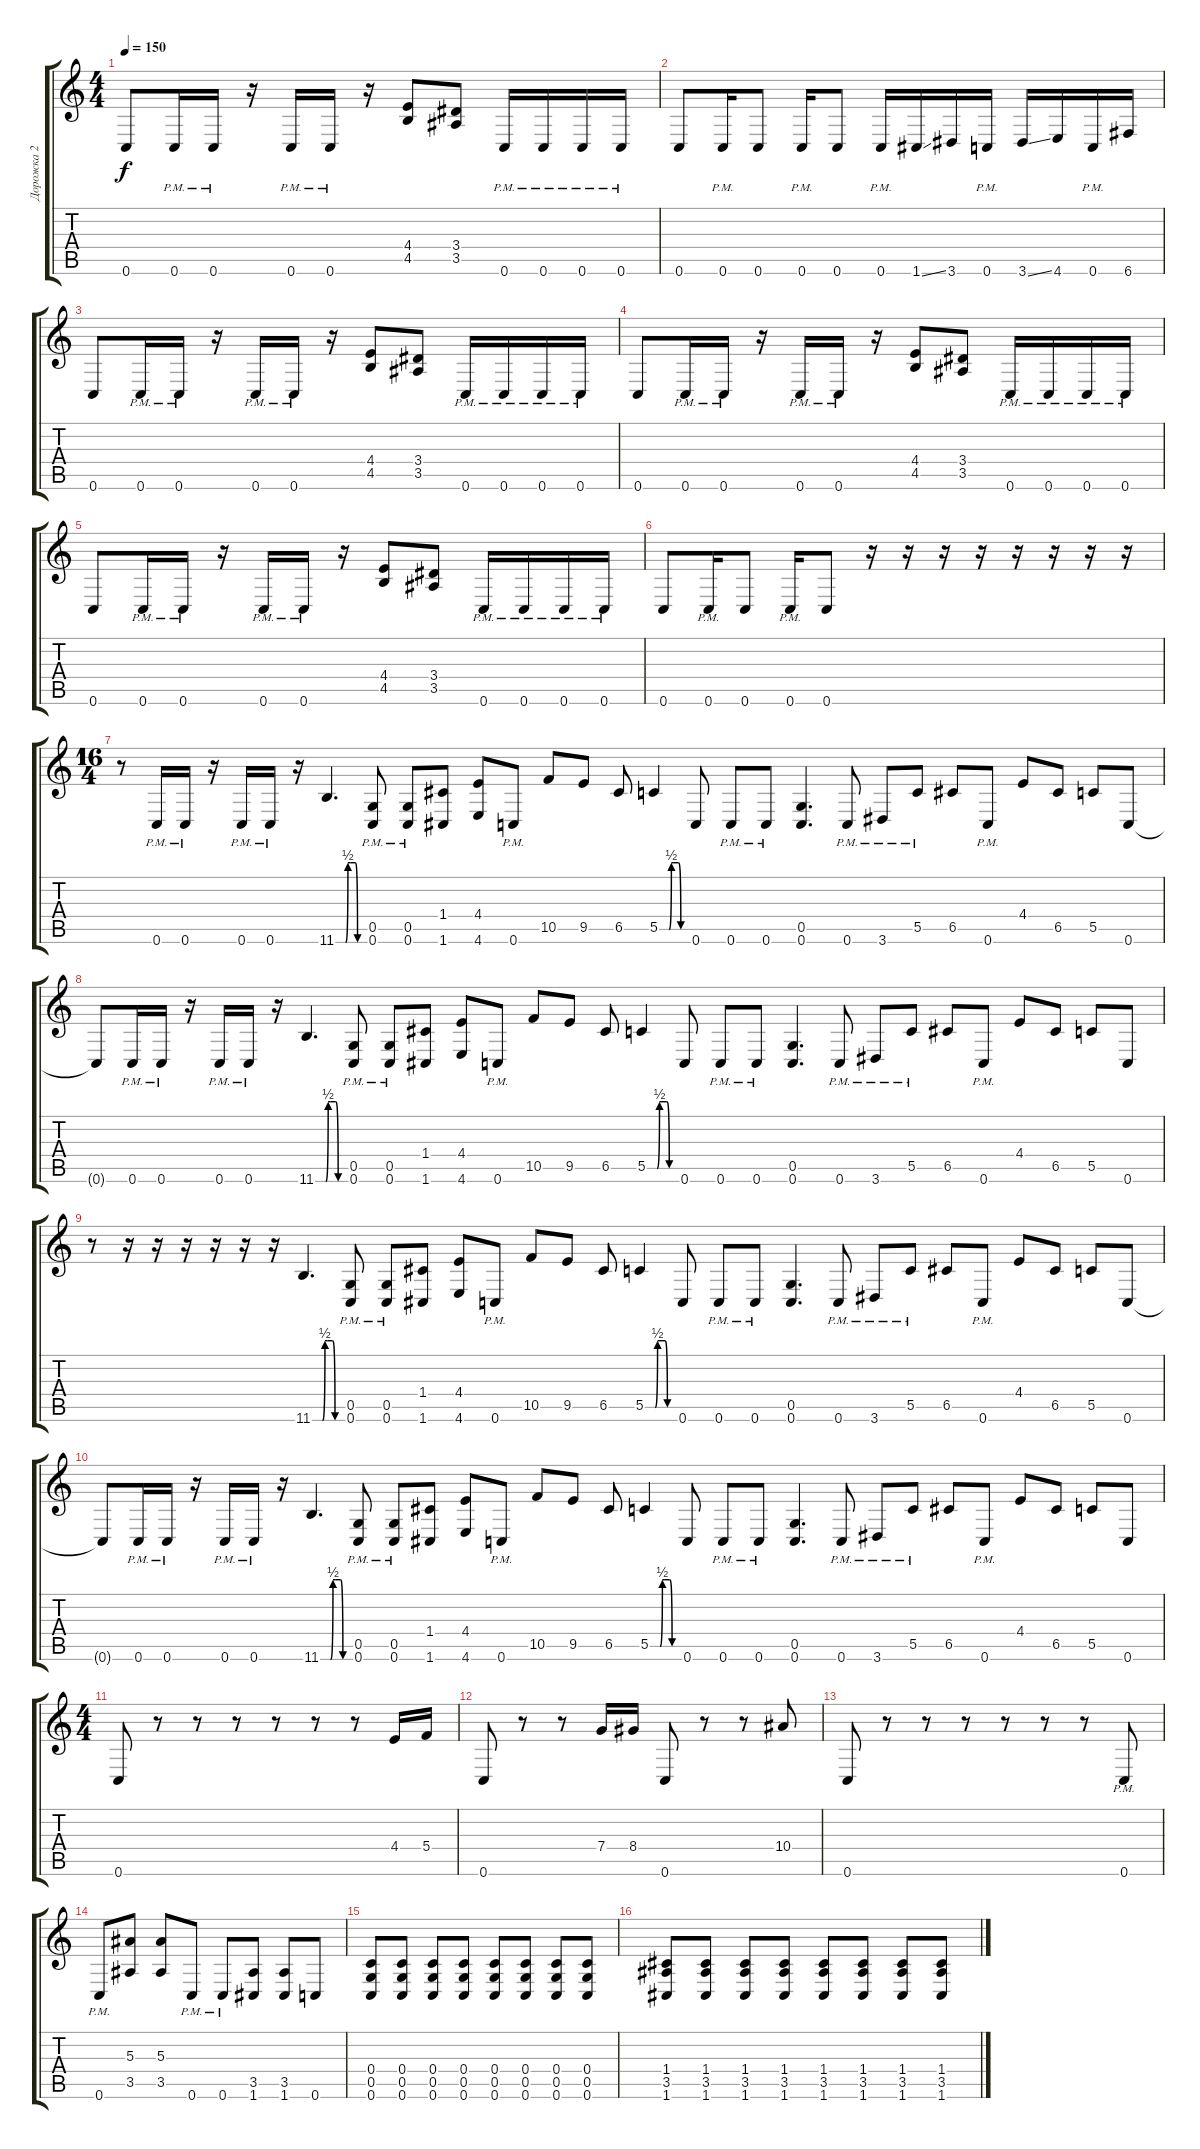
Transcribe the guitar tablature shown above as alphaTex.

\track ("Дорожка 2" "Дорожка 2") {instrument distortionguitar}
\staff {score tabs}
\tuning (D4 A3 F3 C3 G2 C2) {hide}
\ts (4 4)
\tempo 150
\clef g2
\ks c
0.6.8{dy f} 0.6{pm}.16 0.6{pm}.16 r.16 0.6{pm}.16 0.6{pm}.16 r.16 (4.4 4.5).8 (3.4 3.5).8 0.6{pm}.16 0.6{pm}.16 0.6{pm}.16 0.6{pm}.16 |
0.6.8 0.6{pm}.16 0.6.8 0.6{pm}.16 0.6.8 0.6{pm}.16 1.6{ss}.16 3.6.16 0.6{pm}.16 3.6{ss}.16 4.6.16 0.6{pm}.16 6.6.16 |
0.6.8 0.6{pm}.16 0.6{pm}.16 r.16 0.6{pm}.16 0.6{pm}.16 r.16 (4.4 4.5).8 (3.4 3.5).8 0.6{pm}.16 0.6{pm}.16 0.6{pm}.16 0.6{pm}.16 |
0.6.8 0.6{pm}.16 0.6{pm}.16 r.16 0.6{pm}.16 0.6{pm}.16 r.16 (4.4 4.5).8 (3.4 3.5).8 0.6{pm}.16 0.6{pm}.16 0.6{pm}.16 0.6{pm}.16 |
0.6.8 0.6{pm}.16 0.6{pm}.16 r.16 0.6{pm}.16 0.6{pm}.16 r.16 (4.4 4.5).8 (3.4 3.5).8 0.6{pm}.16 0.6{pm}.16 0.6{pm}.16 0.6{pm}.16 |
0.6.8 0.6{pm}.16 0.6.8 0.6{pm}.16 0.6.8 r.16 r.16 r.16 r.16 r.16 r.16 r.16 r.16 |
\ts (16 4)
r.8 0.6{pm}.16 0.6{pm}.16 r.16 0.6{pm}.16 0.6{pm}.16 r.16 11.6{be (custom 0 0 10 0 20 0 25 2 30 2 40 2 45 0 60 0)}.4{d} (0.5 0.6{pm}).8 (0.5 0.6{pm}).8 (1.4 1.6).8 (4.4 4.6).8 0.6{pm}.8 10.5.8 9.5.8 6.5.8 5.5{be (custom 0 0 10 0 20 0 25 2 30 2 40 2 45 0 60 0)}.4 0.6.8 0.6{pm}.8 0.6{pm}.8 (0.5 0.6).4{d} 0.6{pm}.8 3.6{pm}.8 5.5{pm}.8 6.5.8 0.6{pm}.8 4.4.8 6.5.8 5.5.8 0.6.8 |
0.6{t}.8 0.6{pm}.16 0.6{pm}.16 r.16 0.6{pm}.16 0.6{pm}.16 r.16 11.6{be (custom 0 0 10 0 20 0 25 2 30 2 40 2 45 0 60 0)}.4{d} (0.5 0.6{pm}).8 (0.5 0.6{pm}).8 (1.4 1.6).8 (4.4 4.6).8 0.6{pm}.8 10.5.8 9.5.8 6.5.8 5.5{be (custom 0 0 10 0 20 0 25 2 30 2 40 2 45 0 60 0)}.4 0.6.8 0.6{pm}.8 0.6{pm}.8 (0.5 0.6).4{d} 0.6{pm}.8 3.6{pm}.8 5.5{pm}.8 6.5.8 0.6{pm}.8 4.4.8 6.5.8 5.5.8 0.6.8 |
r.8 r.16 r.16 r.16 r.16 r.16 r.16 11.6{be (custom 0 0 10 0 20 0 25 2 30 2 40 2 45 0 60 0)}.4{d} (0.5 0.6{pm}).8 (0.5 0.6{pm}).8 (1.4 1.6).8 (4.4 4.6).8 0.6{pm}.8 10.5.8 9.5.8 6.5.8 5.5{be (custom 0 0 10 0 20 0 25 2 30 2 40 2 45 0 60 0)}.4 0.6.8 0.6{pm}.8 0.6{pm}.8 (0.5 0.6).4{d} 0.6{pm}.8 3.6{pm}.8 5.5{pm}.8 6.5.8 0.6{pm}.8 4.4.8 6.5.8 5.5.8 0.6.8 |
0.6{t}.8 0.6{pm}.16 0.6{pm}.16 r.16 0.6{pm}.16 0.6{pm}.16 r.16 11.6{be (custom 0 0 10 0 20 0 25 2 30 2 40 2 45 0 60 0)}.4{d} (0.5 0.6{pm}).8 (0.5 0.6{pm}).8 (1.4 1.6).8 (4.4 4.6).8 0.6{pm}.8 10.5.8 9.5.8 6.5.8 5.5{be (custom 0 0 10 0 20 0 25 2 30 2 40 2 45 0 60 0)}.4 0.6.8 0.6{pm}.8 0.6{pm}.8 (0.5 0.6).4{d} 0.6{pm}.8 3.6{pm}.8 5.5{pm}.8 6.5.8 0.6{pm}.8 4.4.8 6.5.8 5.5.8 0.6.8 |
\ts (4 4)
0.6.8 r.8 r.8 r.8 r.8 r.8 r.8 4.4.16 5.4.16 |
0.6.8 r.8 r.8 7.4.16 8.4.16 0.6.8 r.8 r.8 10.4.8 |
0.6.8 r.8 r.8 r.8 r.8 r.8 r.8 0.6{pm}.8 |
0.6{pm}.8 (5.3 3.5).8 (5.3 3.5).8 0.6{pm}.8 0.6{pm}.8 (3.5 1.6).8 (3.5 1.6).8 0.6.8 |
(0.4 0.5 0.6).8 (0.4 0.5 0.6).8 (0.4 0.5 0.6).8 (0.4 0.5 0.6).8 (0.4 0.5 0.6).8 (0.4 0.5 0.6).8 (0.4 0.5 0.6).8 (0.4 0.5 0.6).8 |
(1.4 3.5 1.6).8 (1.4 3.5 1.6).8 (1.4 3.5 1.6).8 (1.4 3.5 1.6).8 (1.4 3.5 1.6).8 (1.4 3.5 1.6).8 (1.4 3.5 1.6).8 (1.4 3.5 1.6).8
